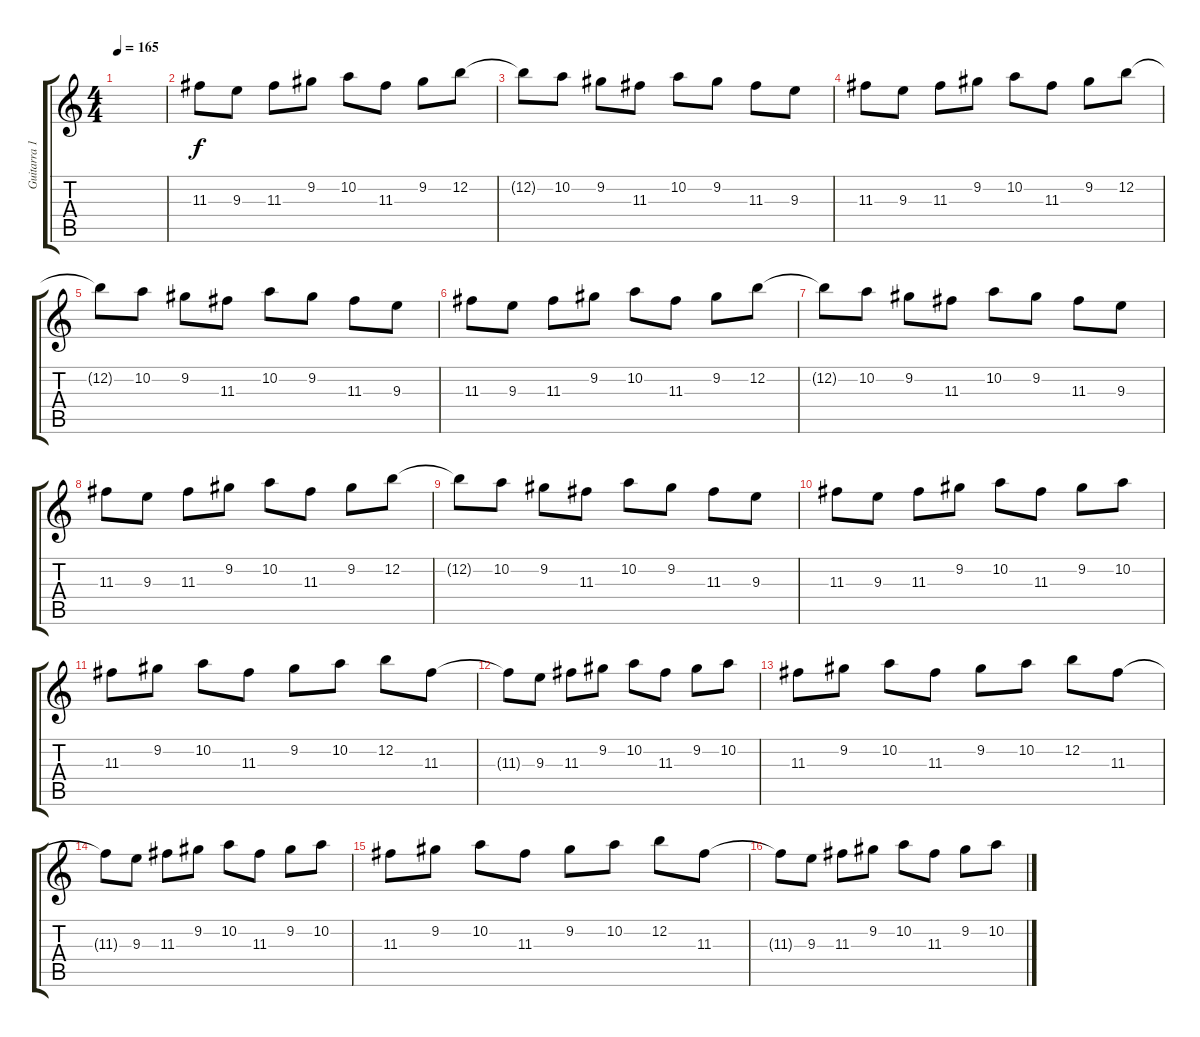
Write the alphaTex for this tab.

\track ("Guitarra 1" "Guitarra 1") {instrument distortionguitar}
\staff {score tabs}
\tuning (E4 B3 G3 D3 A2 E2) {hide}
\ts (4 4)
\tempo 165
\clef g2
\ks c
|
11.3.8 9.3.8 11.3.8 9.2.8 10.2.8 11.3.8 9.2.8 12.2.8 |
12.2{t}.8 10.2.8 9.2.8 11.3.8 10.2.8 9.2.8 11.3.8 9.3.8 |
11.3.8 9.3.8 11.3.8 9.2.8 10.2.8 11.3.8 9.2.8 12.2.8 |
12.2{t}.8 10.2.8 9.2.8 11.3.8 10.2.8 9.2.8 11.3.8 9.3.8 |
11.3.8 9.3.8 11.3.8 9.2.8 10.2.8 11.3.8 9.2.8 12.2.8 |
12.2{t}.8 10.2.8 9.2.8 11.3.8 10.2.8 9.2.8 11.3.8 9.3.8 |
11.3.8 9.3.8 11.3.8 9.2.8 10.2.8 11.3.8 9.2.8 12.2.8 |
12.2{t}.8 10.2.8 9.2.8 11.3.8 10.2.8 9.2.8 11.3.8 9.3.8 |
11.3.8 9.3.8 11.3.8 9.2.8 10.2.8 11.3.8 9.2.8 10.2.8 |
11.3.8 9.2.8 10.2.8 11.3.8 9.2.8 10.2.8 12.2.8 11.3.8 |
11.3{t}.8 9.3.8 11.3.8 9.2.8 10.2.8 11.3.8 9.2.8 10.2.8 |
11.3.8 9.2.8 10.2.8 11.3.8 9.2.8 10.2.8 12.2.8 11.3.8 |
11.3{t}.8 9.3.8 11.3.8 9.2.8 10.2.8 11.3.8 9.2.8 10.2.8 |
11.3.8 9.2.8 10.2.8 11.3.8 9.2.8 10.2.8 12.2.8 11.3.8 |
11.3{t}.8 9.3.8 11.3.8 9.2.8 10.2.8 11.3.8 9.2.8 10.2.8
